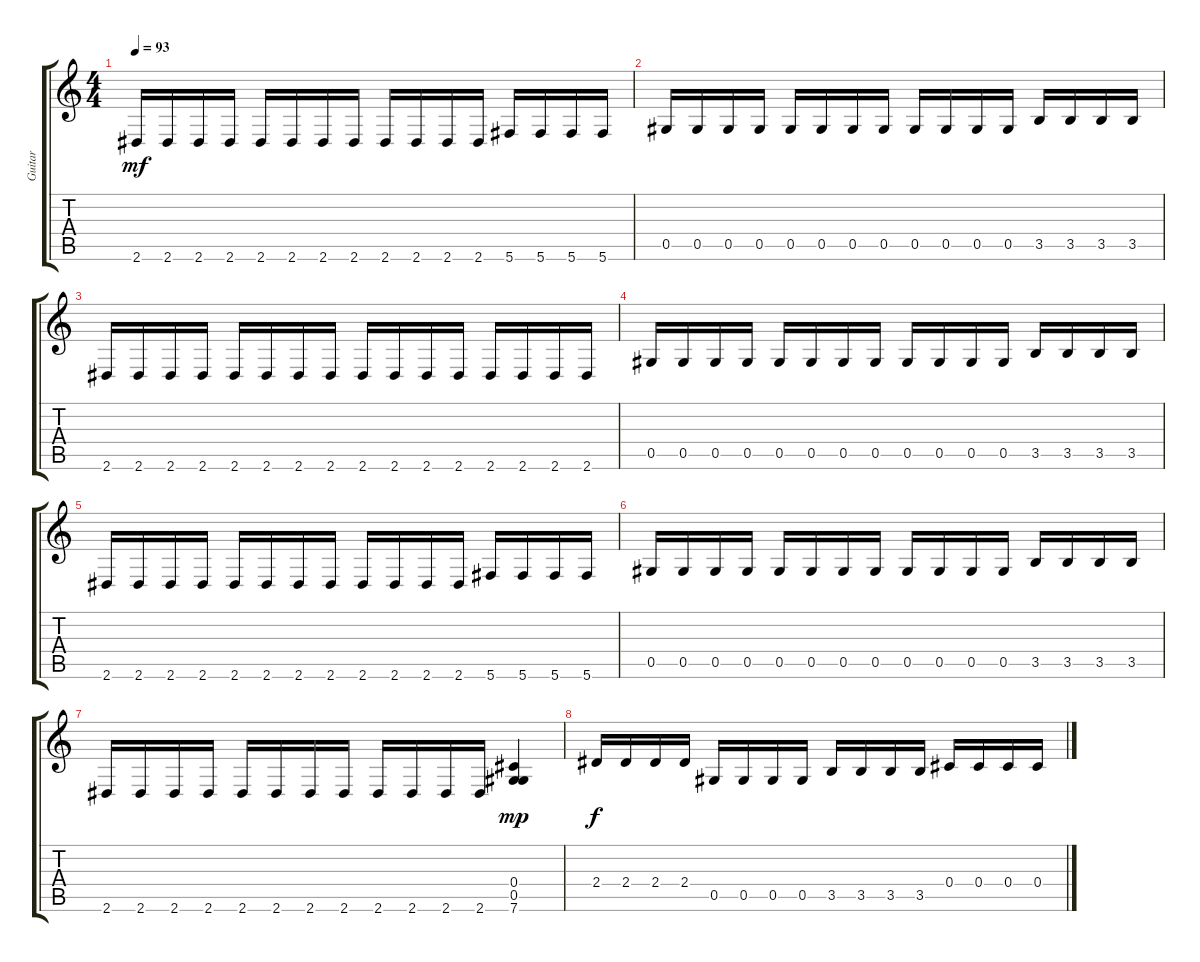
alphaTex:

\track ("Guitar" "Guitar") {instrument distortionguitar}
\staff {score tabs}
\tuning (Eb4 Bb3 Gb3 Db3 Ab2 Db2) {hide}
\ts (4 4)
\tempo 93
\clef g2
\ks c
2.6.16{dy mf} 2.6.16 2.6.16 2.6.16 2.6.16 2.6.16 2.6.16 2.6.16 2.6.16 2.6.16 2.6.16 2.6.16 5.6.16 5.6.16 5.6.16 5.6.16 |
0.5.16 0.5.16 0.5.16 0.5.16 0.5.16 0.5.16 0.5.16 0.5.16 0.5.16 0.5.16 0.5.16 0.5.16 3.5.16 3.5.16 3.5.16 3.5.16 |
2.6.16 2.6.16 2.6.16 2.6.16 2.6.16 2.6.16 2.6.16 2.6.16 2.6.16 2.6.16 2.6.16 2.6.16 2.6.16 2.6.16 2.6.16 2.6.16 |
0.5.16 0.5.16 0.5.16 0.5.16 0.5.16 0.5.16 0.5.16 0.5.16 0.5.16 0.5.16 0.5.16 0.5.16 3.5.16 3.5.16 3.5.16 3.5.16 |
2.6.16 2.6.16 2.6.16 2.6.16 2.6.16 2.6.16 2.6.16 2.6.16 2.6.16 2.6.16 2.6.16 2.6.16 5.6.16 5.6.16 5.6.16 5.6.16 |
0.5.16 0.5.16 0.5.16 0.5.16 0.5.16 0.5.16 0.5.16 0.5.16 0.5.16 0.5.16 0.5.16 0.5.16 3.5.16 3.5.16 3.5.16 3.5.16 |
2.6.16 2.6.16 2.6.16 2.6.16 2.6.16 2.6.16 2.6.16 2.6.16 2.6.16 2.6.16 2.6.16 2.6.16 (0.4 0.5 7.6).4{dy mp} |
2.4.16{dy f} 2.4.16 2.4.16 2.4.16 0.5.16 0.5.16 0.5.16 0.5.16 3.5.16 3.5.16 3.5.16 3.5.16 0.4.16 0.4.16 0.4.16 0.4.16
